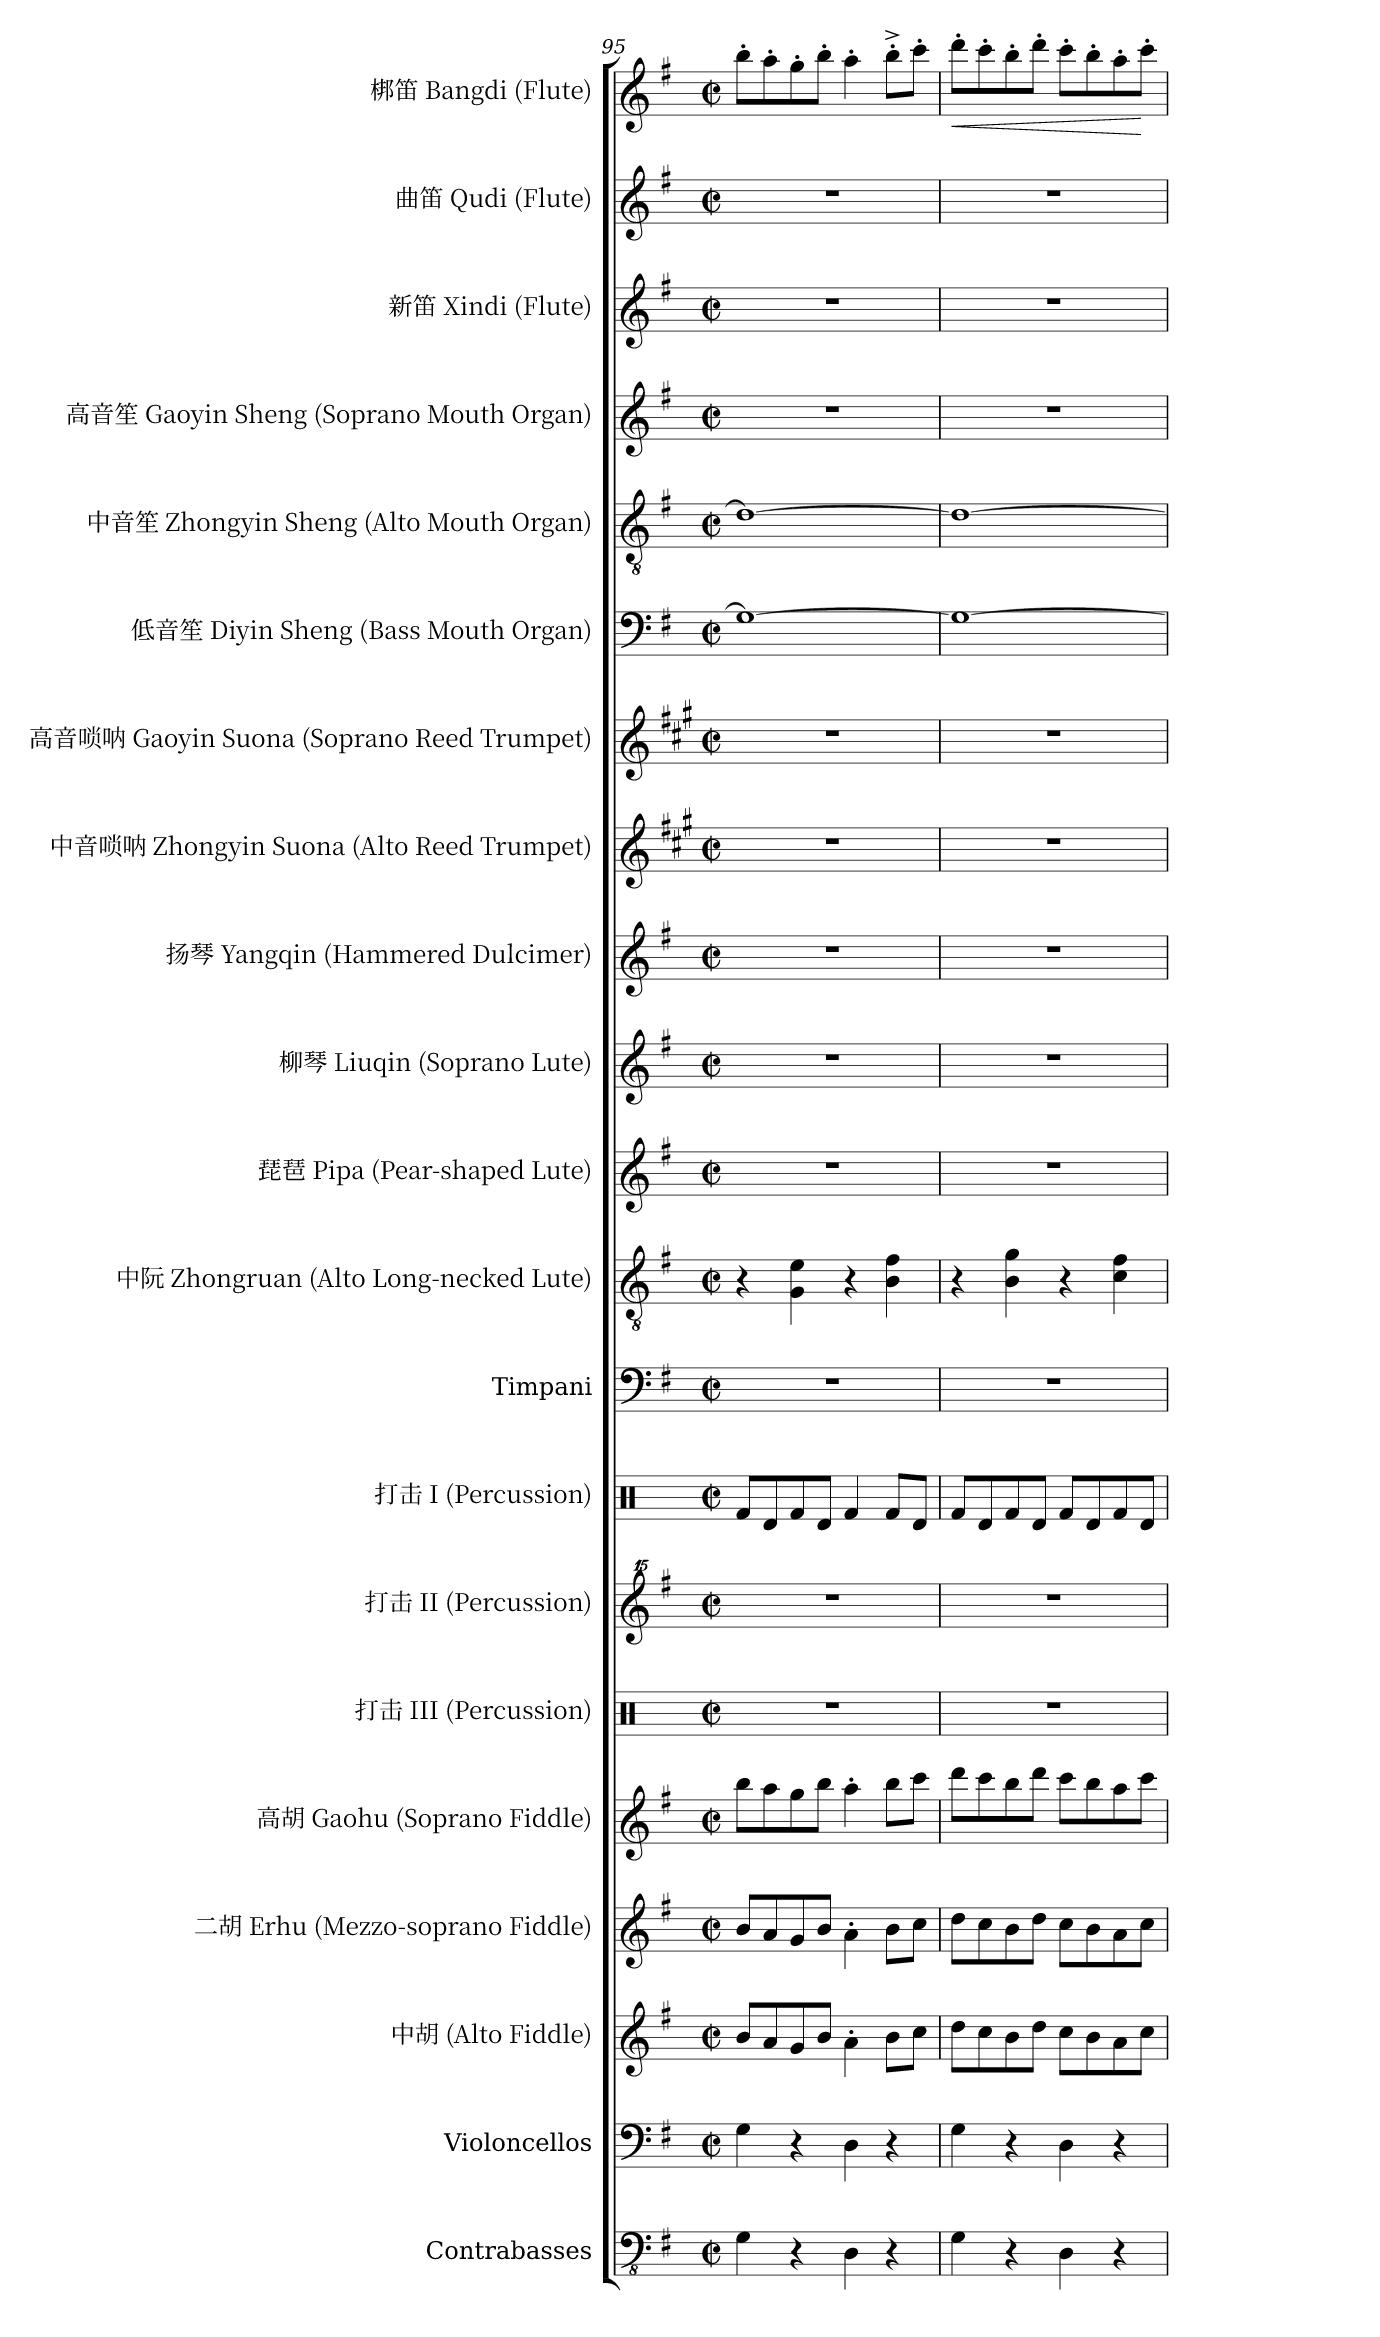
**kern	**kern	**kern	**kern	**kern	**kern	**kern	**kern	**kern	**kern	**kern	**kern	**kern	**kern	**kern	**kern	**kern	**kern	**kern	**kern	**kern	**dynam
*part21	*part20	*part19	*part18	*part17	*part16	*part15	*part14	*part13	*part12	*part11	*part10	*part9	*part8	*part7	*part6	*part5	*part4	*part3	*part2	*part1	*part1
*staff21	*staff20	*staff19	*staff18	*staff17	*staff16	*staff15	*staff14	*staff13	*staff12	*staff11	*staff10	*staff9	*staff8	*staff7	*staff6	*staff5	*staff4	*staff3	*staff2	*staff1	*staff1
*I"Contrabasses	*I"Violoncellos	*I"中胡 (Alto Fiddle)	*I"二胡 Erhu (Mezzo-soprano Fiddle)	*I"高胡 Gaohu (Soprano Fiddle)	*I"打击 III (Percussion)	*I"打击 II (Percussion)	*I"打击 I (Percussion)	*I"Timpani	*I"中阮 Zhongruan (Alto Long-necked Lute)	*I"琵琶 Pipa (Pear-shaped Lute)	*I"柳琴 Liuqin (Soprano Lute)	*I"扬琴 Yangqin  (Hammered Dulcimer)	*I"中音唢呐 Zhongyin Suona (Alto Reed Trumpet)	*I"高音唢呐 Gaoyin Suona (Soprano Reed Trumpet)	*I"低音笙 Diyin Sheng (Bass Mouth Organ)	*I"中音笙 Zhongyin Sheng (Alto Mouth Organ)	*I"高音笙 Gaoyin Sheng (Soprano Mouth Organ)	*I"新笛 Xindi (Flute)	*I"曲笛 Qudi (Flute)	*I"梆笛 Bangdi (Flute)	*
*I'Cbs.	*I'Vcs.	*	*	*	*I'打击 III	*I'打击 II	*I'打击 I	*I'Timp.	*	*	*	*	*	*	*	*	*	*	*	*	*
*clefFv4	*clefF4	*clefG2	*clefG2	*clefG2	*clefX	*clefG^^2	*clefX	*clefF4	*clefGv2	*clefG2	*clefG2	*clefG2	*clefG2	*clefG2	*clefF4	*clefGv2	*clefG2	*clefG2	*clefG2	*clefG2	*
*	*	*	*	*	*	*	*	*	*	*ITrd7c12	*	*	*ITrd1c2	*ITrd1c2	*	*	*	*	*	*	*
*k[f#]	*k[f#]	*k[f#]	*k[f#]	*k[f#]	*k[]	*k[f#]	*k[]	*k[f#]	*k[f#]	*k[f#]	*k[f#]	*k[f#]	*k[f#]	*k[f#]	*k[f#]	*k[f#]	*k[f#]	*k[f#]	*k[f#]	*k[f#]	*
*M2/2	*M2/2	*M2/2	*M2/2	*M2/2	*M2/2	*M2/2	*M2/2	*M2/2	*M2/2	*M2/2	*M2/2	*M2/2	*M2/2	*M2/2	*M2/2	*M2/2	*M2/2	*M2/2	*M2/2	*M2/2	*
*met(c|)	*met(c|)	*met(c|)	*met(c|)	*met(c|)	*met(c|)	*met(c|)	*met(c|)	*met(c|)	*met(c|)	*met(c|)	*met(c|)	*met(c|)	*met(c|)	*met(c|)	*met(c|)	*met(c|)	*met(c|)	*met(c|)	*met(c|)	*met(c|)	*
=95	=95	=95	=95	=95	=95	=95	=95	=95	=95	=95	=95	=95	=95	=95	=95	=95	=95	=95	=95	=95	=95
4GG\	4G\	8b/L	8b/L	8bb\L	1r	1r	8Rf/L	1r	4r	1r	1r	1r	1r	1r	1G_	1d_	1r	1r	1r	8bb'\L	.
.	.	8a/	8a/	8aa\	.	.	8Rd/	.	.	.	.	.	.	.	.	.	.	.	.	8aa'\	.
4r	4r	8g/	8g/	8gg\	.	.	8Rf/	.	4G\ 4e\	.	.	.	.	.	.	.	.	.	.	8gg'\	.
.	.	8b/J	8b/J	8bb\J	.	.	8Rd/J	.	.	.	.	.	.	.	.	.	.	.	.	8bb'\J	.
4DD\	4D\	4a'\	4a'\	4aa'\	.	.	4Rf/	.	4r	.	.	.	.	.	.	.	.	.	.	4aa'\	.
4r	4r	8b\L	8b\L	8bb\L	.	.	8Rf/L	.	4B\ 4f#\	.	.	.	.	.	.	.	.	.	.	8bb^'\L	.
.	.	8cc\J	8cc\J	8ccc\J	.	.	8Rd/J	.	.	.	.	.	.	.	.	.	.	.	.	8ccc'\J	.
=96	=96	=96	=96	=96	=96	=96	=96	=96	=96	=96	=96	=96	=96	=96	=96	=96	=96	=96	=96	=96	=96
!	!	!	!	!	!	!	!	!	!	!	!	!	!	!	!	!	!	!	!	!	!LO:HP:b
4GG\	4G\	8dd\L	8dd\L	8ddd\L	1r	1r	8Rf/L	1r	4r	1r	1r	1r	1r	1r	1G_	1d_	1r	1r	1r	8ddd'\L	<
.	.	8cc\	8cc\	8ccc\	.	.	8Rd/	.	.	.	.	.	.	.	.	.	.	.	.	8ccc'\	.
4r	4r	8b\	8b\	8bb\	.	.	8Rf/	.	4B\ 4g\	.	.	.	.	.	.	.	.	.	.	8bb'\	.
.	.	8dd\J	8dd\J	8ddd\J	.	.	8Rd/J	.	.	.	.	.	.	.	.	.	.	.	.	8ddd'\J	.
4DD\	4D\	8cc\L	8cc\L	8ccc\L	.	.	8Rf/L	.	4r	.	.	.	.	.	.	.	.	.	.	8ccc'\L	.
.	.	8b\	8b\	8bb\	.	.	8Rd/	.	.	.	.	.	.	.	.	.	.	.	.	8bb'\	.
4r	4r	8a\	8a\	8aa\	.	.	8Rf/	.	4c\ 4f#\	.	.	.	.	.	.	.	.	.	.	8aa'\	.
.	.	8cc\J	8cc\J	8ccc\J	.	.	8Rd/J	.	.	.	.	.	.	.	.	.	.	.	.	8ccc'\J	[
=	=	=	=	=	=	=	=	=	=	=	=	=	=	=	=	=	=	=	=	=	=
*-	*-	*-	*-	*-	*-	*-	*-	*-	*-	*-	*-	*-	*-	*-	*-	*-	*-	*-	*-	*-	*-
